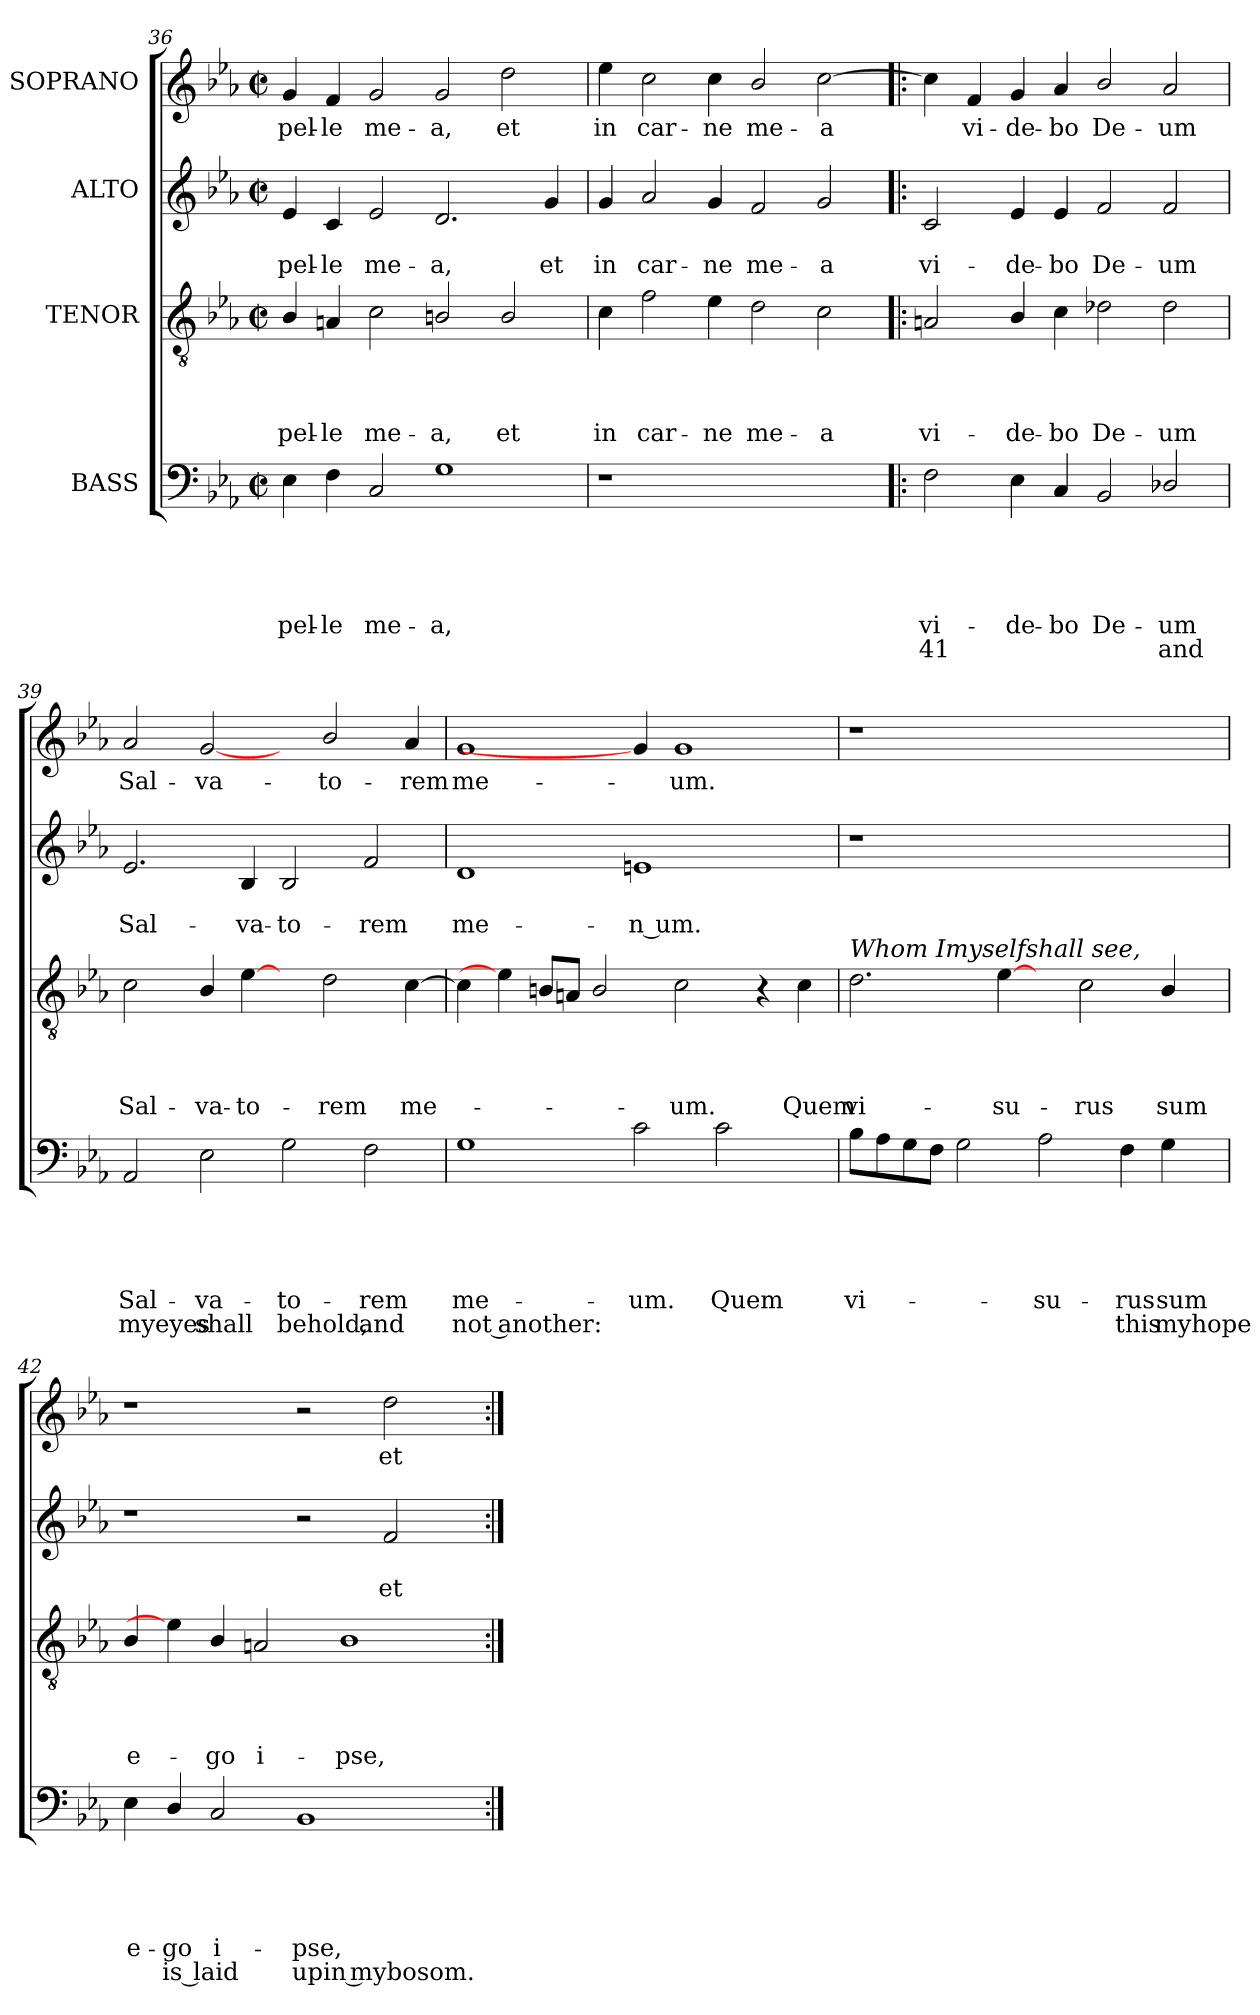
**kern	**text	**text	**text	**text	**text	**text	**kern	**text	**text	**text	**text	**kern	**text	**text	**kern	**text
*part4	*part4	*part4	*part4	*part4	*part4	*part4	*part3	*part3	*part3	*part3	*part3	*part2	*part2	*part2	*part1	*part1
*staff4	*staff4	*staff4	*staff4	*staff4	*staff4	*staff4	*staff3	*staff3	*staff3	*staff3	*staff3	*staff2	*staff2	*staff2	*staff1	*staff1
*I"BASS	*	*	*	*	*	*	*I"TENOR	*	*	*	*	*I"ALTO	*	*	*I"SOPRANO	*
*clefF4	*	*	*	*	*	*	*clefGv2	*	*	*	*	*clefG2	*	*	*clefG2	*
*k[b-e-a-]	*	*	*	*	*	*	*k[b-e-a-]	*	*	*	*	*k[b-e-a-]	*	*	*k[b-e-a-]	*
*E-:	*	*	*	*	*	*	*E-:	*	*	*	*	*E-:	*	*	*E-:	*
*M2/2	*	*	*	*	*	*	*M2/2	*	*	*	*	*M2/2	*	*	*M2/2	*
*met(c|)	*	*	*	*	*	*	*met(c|)	*	*	*	*	*met(c|)	*	*	*met(c|)	*
=36	=36	=36	=36	=36	=36	=36	=36	=36	=36	=36	=36	=36	=36	=36	=36	=36
!	!	!	!	!	!LO:LY:b	!	!	!	!	!	!LO:LY:b	!	!	!LO:LY:b	!	!LO:LY:b
4E-\	.	.	.	.	pel-	.	4B-/	.	.	.	pel-	4e-/	.	pel-	4g/	pel-
!	!	!	!	!	!LO:LY:b:rj	!	!	!	!	!	!LO:LY:b:rj	!	!	!LO:LY:b:rj	!	!LO:LY:b:rj
4F\	.	.	.	.	-le	.	4An/	.	.	.	-le	4c/	.	-le	4f/	-le
!	!	!	!	!	!LO:LY:b	!	!	!	!	!	!LO:LY:b	!	!	!LO:LY:b	!	!LO:LY:b
2C/	.	.	.	.	me-	.	2c\	.	.	.	me-	2e-/	.	me-	2g/	me-
!	!	!	!	!	!LO:LY:b	!	!	!	!	!	!LO:LY:b	!	!	!LO:LY:b	!	!LO:LY:b
1G	.	.	.	.	-a,	.	2Bn/	.	.	.	-a,	2.d/	.	-a,	2g/	-a,
!	!	!	!	!	!	!	!	!	!	!	!LO:LY:b	!	!	!	!	!LO:LY:b
.	.	.	.	.	.	.	2B/	.	.	.	et	.	.	.	2dd\	et
!	!	!	!	!	!	!	!	!	!	!	!	!	!	!LO:LY:b	!	!
.	.	.	.	.	.	.	.	.	.	.	.	4g/	.	et	.	.
!!LO:PB:g=z
=37	=37	=37	=37	=37	=37	=37	=37	=37	=37	=37	=37	=37	=37	=37	=37	=37
!LO:N:vis=1	!	!	!	!	!	!	!	!	!	!	!LO:LY:b	!	!	!LO:LY:b	!	!LO:LY:b
1r	.	.	.	.	.	.	4c\	.	.	.	in	4g/	.	in	4ee-\	in
!	!	!	!	!	!	!	!	!	!	!	!LO:LY:b	!	!	!LO:LY:b	!	!LO:LY:b
.	.	.	.	.	.	.	2f\	.	.	.	car-	2a-/	.	car-	2cc\	car-
!	!	!	!	!	!	!	!	!	!	!	!LO:LY:b	!	!	!LO:LY:b	!	!LO:LY:b
.	.	.	.	.	.	.	4e-\	.	.	.	-ne	4g/	.	-ne	4cc\	-ne
!	!	!	!	!	!	!	!	!	!	!	!LO:LY:b	!	!	!LO:LY:b	!	!LO:LY:b
1ryy	.	.	.	.	.	.	2d\	.	.	.	me-	2f/	.	me-	2b-/	me-
!	!	!	!	!	!	!	!	!	!	!	!LO:LY:b	!	!	!LO:LY:b	!	!LO:LY:b
.	.	.	.	.	.	.	2c\	.	.	.	-a	2g/	.	-a	[>2cc\	-a
=38!|:	=38!|:	=38!|:	=38!|:	=38!|:	=38!|:	=38!|:	=38!|:	=38!|:	=38!|:	=38!|:	=38!|:	=38!|:	=38!|:	=38!|:	=38!|:	=38!|:
!	!	!	!	!	!LO:LY:b	!LO:LY:b	!	!	!	!	!LO:LY:b	!	!	!LO:LY:b	!	!
2F\	.	.	.	.	vi-	41	2An/	.	.	.	vi-	2c/	.	vi-	4cc\]	.
!	!	!	!	!	!	!	!	!	!	!	!	!	!	!	!	!LO:LY:b
.	.	.	.	.	.	.	.	.	.	.	.	.	.	.	4f/	vi-
!	!	!	!	!	!LO:LY:b	!	!	!	!	!	!LO:LY:b	!	!	!LO:LY:b	!	!LO:LY:b
4E-\	.	.	.	.	-de-	.	4B-/	.	.	.	-de-	4e-/	.	-de-	4g/	-de-
!	!	!	!	!	!LO:LY:b:rj	!	!	!	!	!	!LO:LY:b:rj	!	!	!LO:LY:b:rj	!	!LO:LY:b:rj
4C/	.	.	.	.	-bo	.	4c\	.	.	.	-bo	4e-/	.	-bo	4a-/	-bo
!	!	!	!	!	!LO:LY:b	!	!	!	!	!	!LO:LY:b	!	!	!LO:LY:b	!	!LO:LY:b
2BB-/	.	.	.	.	De-	.	2d-X\	.	.	.	De-	2f/	.	De-	2b-/	De-
!	!	!	!	!	!LO:LY:b	!LO:LY:b	!	!	!	!	!LO:LY:b	!	!	!LO:LY:b	!	!LO:LY:b
2D-X/	.	.	.	.	-um	and	2d-\	.	.	.	-um	2f/	.	-um	2a-/	-um
=39	=39	=39	=39	=39	=39	=39	=39	=39	=39	=39	=39	=39	=39	=39	=39	=39
!	!	!	!	!	!LO:LY:b	!LO:LY:b	!	!	!	!	!LO:LY:b	!	!	!LO:LY:b	!	!LO:LY:b
2AA-/	.	.	.	.	Sal-	myeyes	2c\	.	.	.	Sal-	2.e-/	.	Sal-	2a-/	Sal-
!	!	!	!	!	!LO:LY:b	!LO:LY:b	!	!	!	!	!LO:LY:b	!	!	!	!	!LO:LY:b
2E-\	.	.	.	.	-va-	shall	4B-/	.	.	.	-va-	.	.	.	[2g/	-va-
!	!	!	!	!	!	!	!	!	!	!	!LO:LY:b:rj	!	!	!LO:LY:b	!	!
.	.	.	.	.	.	.	[4e-\	.	.	.	-to-	4B-/	.	-va-	.	.
!	!	!	!	!	!LO:LY:b	!LO:LY:b	!	!	!	!	!	!	!	!LO:LY:b	!	!
2G\	.	.	.	.	-to-	behold,	4ryy	.	.	.	.	2B-/	.	-to-	4ryy	.
!	!	!	!	!	!	!	!	!	!	!	!LO:LY:b	!	!	!	!	!LO:LY:b
.	.	.	.	.	.	.	2d\	.	.	.	-rem	.	.	.	2b-/	-to-
!	!	!	!	!	!LO:LY:b	!LO:LY:b	!	!	!	!	!	!	!	!LO:LY:b	!	!
2F\	.	.	.	.	-rem	and	.	.	.	.	.	2f/	.	-rem	.	.
!	!	!	!	!	!	!	!	!	!	!	!LO:LY:b	!	!	!	!	!LO:LY:b
.	.	.	.	.	.	.	[>4c\	.	.	.	me-	.	.	.	4a-/	-rem
=40	=40	=40	=40	=40	=40	=40	=40	=40	=40	=40	=40	=40	=40	=40	=40	=40
!	!	!	!	!	!LO:LY:b	!LO:LY:b	!	!	!	!	!	!	!	!LO:LY:b	!	!LO:LY:b
1G	.	.	.	.	me-	not another:	4c\]	.	.	.	.	1d	.	me-	1g	me-
.	.	.	.	.	.	.	4e-\]	.	.	.	.	.	.	.	.	.
.	.	.	.	.	.	.	8B/L	.	.	.	.	.	.	.	.	.
.	.	.	.	.	.	.	8An/J	.	.	.	.	.	.	.	.	.
.	.	.	.	.	.	.	2B/	.	.	.	.	.	.	.	.	.
!	!	!	!	!	!LO:LY:b	!	!	!	!	!	!	!	!	!LO:LY:b:rj	!	!
2c\	.	.	.	.	-um.	.	.	.	.	.	.	1en	.	-n um.	4g/]	.
!	!	!	!	!	!	!	!	!	!	!	!LO:LY:b	!	!	!	!	!LO:LY:b
.	.	.	.	.	.	.	2c\	.	.	.	-um.	.	.	.	1g	-um.
!	!	!	!	!	!LO:LY:b	!	!	!	!	!	!	!	!	!	!	!
2c\	.	.	.	.	Quem	.	.	.	.	.	.	.	.	.	.	.
.	.	.	.	.	.	.	4r	.	.	.	.	.	.	.	.	.
!	!	!	!	!	!	!	!	!	!	!	!LO:LY:b	!	!	!	!	!
4ryy	.	.	.	.	.	.	4c\	.	.	.	Quem	4ryy	.	.	.	.
!!LO:LB:g=z
=41	=41	=41	=41	=41	=41	=41	=41	=41	=41	=41	=41	=41	=41	=41	=41	=41
!	!	!	!	!	!	!	!LO:TX:a:i:t=Whom Imyselfshall see,	!	!	!	!	!	!	!	!	!
!	!	!	!	!	!LO:LY:b	!	!	!	!	!	!LO:LY:b	!LO:N:vis=1	!	!	!LO:N:vis=1	!
8B-\L	.	.	.	.	vi-	.	2.d\	.	.	.	vi-	1r	.	.	1r	.
8A-\	.	.	.	.	.	.	.	.	.	.	.	.	.	.	.	.
8G\	.	.	.	.	.	.	.	.	.	.	.	.	.	.	.	.
8F\J	.	.	.	.	.	.	.	.	.	.	.	.	.	.	.	.
2G\	.	.	.	.	.	.	.	.	.	.	.	.	.	.	.	.
!	!	!	!	!	!	!	!	!	!	!	!LO:LY:b	!	!	!	!	!
.	.	.	.	.	.	.	[4e-\	.	.	.	-su-	.	.	.	.	.
!	!	!	!	!	!LO:LY:b	!	!	!	!	!	!	!	!	!	!	!
2A-\	.	.	.	.	-su-	.	4ryy	.	.	.	.	1ryy	.	.	1ryy	.
!	!	!	!	!	!	!	!	!	!	!	!LO:LY:b	!	!	!	!	!
.	.	.	.	.	.	.	2c\	.	.	.	-rus	.	.	.	.	.
!	!	!	!	!	!LO:LY:b	!LO:LY:b	!	!	!	!	!	!	!	!	!	!
4F\	.	.	.	.	-rus	this	.	.	.	.	.	.	.	.	.	.
!	!	!	!	!	!LO:LY:b	!LO:LY:b	!	!	!	!	!LO:LY:b	!	!	!	!	!
4G\	.	.	.	.	sum	myhope	4B-/	.	.	.	sum	.	.	.	.	.
=42	=42	=42	=42	=42	=42	=42	=42	=42	=42	=42	=42	=42	=42	=42	=42	=42
!	!	!	!	!	!LO:LY:b	!	!	!	!	!	!LO:LY:b	!	!	!	!	!
4E-\	.	.	.	.	e-	.	4B-/	.	.	.	e-	1r	.	.	1r	.
!	!	!	!	!	!LO:LY:b:rj	!LO:LY:b:rj	!	!	!	!	!	!	!	!	!	!
4D/	.	.	.	.	-go	is laid	4e-\]	.	.	.	.	.	.	.	.	.
!	!	!	!	!	!LO:LY:b	!	!	!	!	!	!LO:LY:b:rj	!	!	!	!	!
2C/	.	.	.	.	i-	.	4B-/	.	.	.	-go	.	.	.	.	.
!	!	!	!	!	!	!	!	!	!	!	!LO:LY:b	!	!	!	!	!
.	.	.	.	.	.	.	2An/	.	.	.	i-	.	.	.	.	.
!	!	!	!	!	!LO:LY:b	!LO:LY:b	!	!	!	!	!	!	!	!	!	!
1BB-	.	.	.	.	-pse,	upin mybosom.	.	.	.	.	.	2r	.	.	2r	.
!	!	!	!	!	!	!	!	!	!	!	!LO:LY:b	!	!	!	!	!
.	.	.	.	.	.	.	1B-	.	.	.	-pse,	.	.	.	.	.
!	!	!	!	!	!	!	!	!	!	!	!	!	!	!LO:LY:b	!	!LO:LY:b
.	.	.	.	.	.	.	.	.	.	.	.	2f/	.	et	2dd\	et
4ryy	.	.	.	.	.	.	.	.	.	.	.	4ryy	.	.	4ryy	.
=:|!	=:|!	=:|!	=:|!	=:|!	=:|!	=:|!	=:|!	=:|!	=:|!	=:|!	=:|!	=:|!	=:|!	=:|!	=:|!	=:|!
*-	*-	*-	*-	*-	*-	*-	*-	*-	*-	*-	*-	*-	*-	*-	*-	*-
